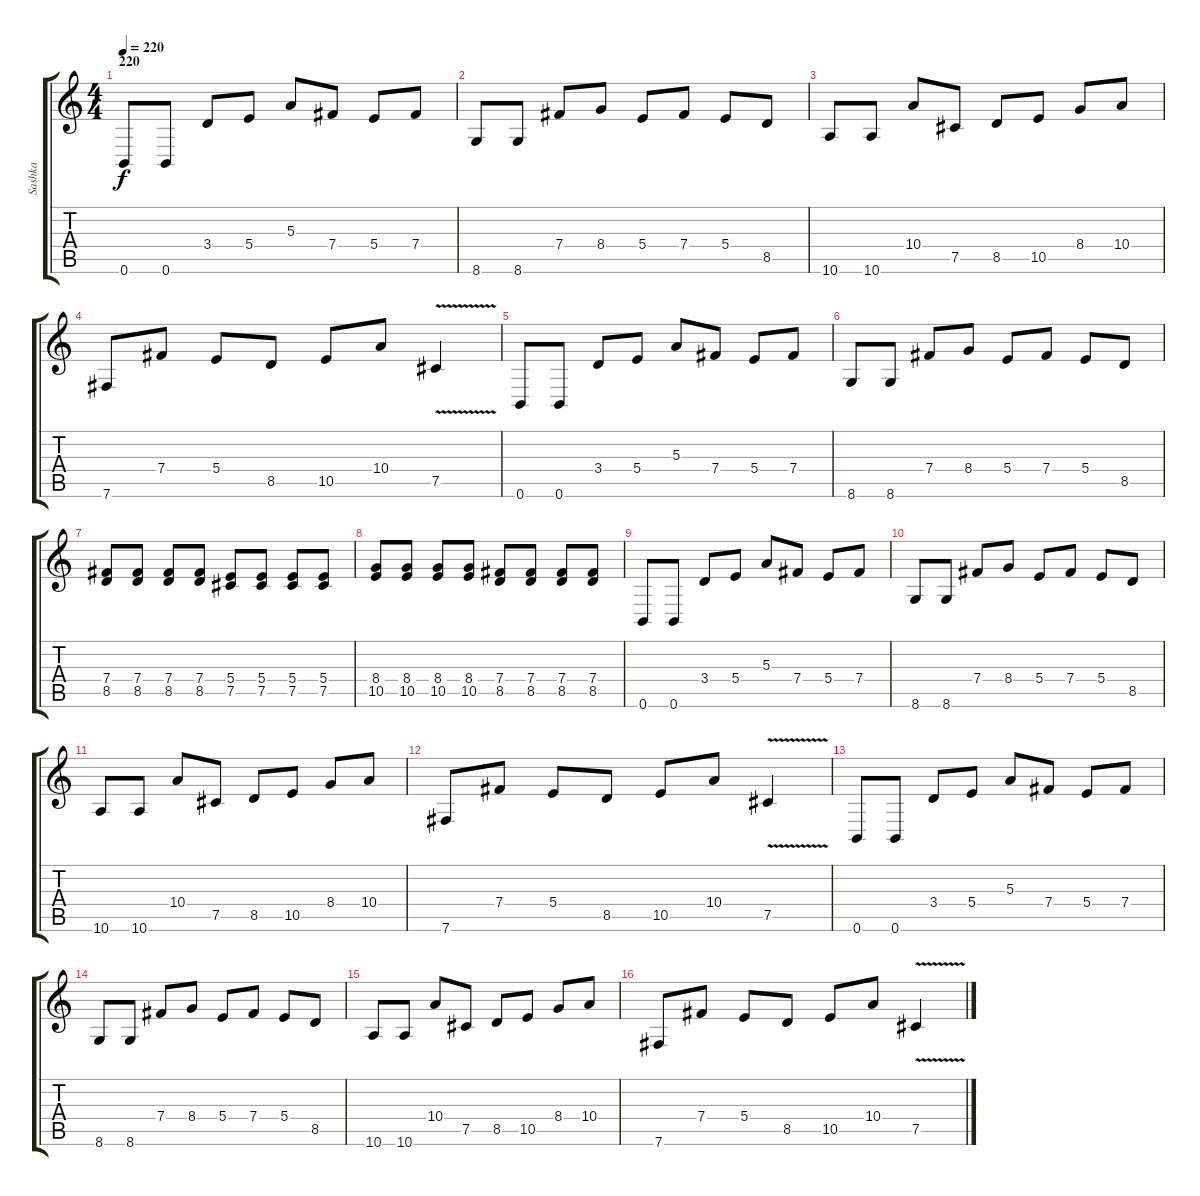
\track ("Sashka" "Sashka") {instrument distortionguitar}
\staff {score tabs}
\tuning (Db4 Ab3 E3 B2 Gb2 B1) {hide}
\ts (4 4)
\section ("" "220")
\tempo 220
\clef g2
\ks c
0.6.8{dy f} 0.6.8 3.4.8 5.4.8 5.3.8 7.4.8 5.4.8 7.4.8 |
8.6.8 8.6.8 7.4.8 8.4.8 5.4.8 7.4.8 5.4.8 8.5.8 |
10.6.8 10.6.8 10.4.8 7.5.8 8.5.8 10.5.8 8.4.8 10.4.8 |
7.6.8 7.4.8 5.4.8 8.5.8 10.5.8 10.4.8 7.5{v}.4 |
0.6.8 0.6.8 3.4.8 5.4.8 5.3.8 7.4.8 5.4.8 7.4.8 |
8.6.8 8.6.8 7.4.8 8.4.8 5.4.8 7.4.8 5.4.8 8.5.8 |
(7.4 8.5).8 (7.4 8.5).8 (7.4 8.5).8 (7.4 8.5).8 (5.4 7.5).8 (5.4 7.5).8 (5.4 7.5).8 (5.4 7.5).8 |
(8.4 10.5).8 (8.4 10.5).8 (8.4 10.5).8 (8.4 10.5).8 (7.4 8.5).8 (7.4 8.5).8 (7.4 8.5).8 (7.4 8.5).8 |
0.6.8 0.6.8 3.4.8 5.4.8 5.3.8 7.4.8 5.4.8 7.4.8 |
8.6.8 8.6.8 7.4.8 8.4.8 5.4.8 7.4.8 5.4.8 8.5.8 |
10.6.8 10.6.8 10.4.8 7.5.8 8.5.8 10.5.8 8.4.8 10.4.8 |
7.6.8 7.4.8 5.4.8 8.5.8 10.5.8 10.4.8 7.5{v}.4 |
0.6.8 0.6.8 3.4.8 5.4.8 5.3.8 7.4.8 5.4.8 7.4.8 |
8.6.8 8.6.8 7.4.8 8.4.8 5.4.8 7.4.8 5.4.8 8.5.8 |
10.6.8 10.6.8 10.4.8 7.5.8 8.5.8 10.5.8 8.4.8 10.4.8 |
7.6.8 7.4.8 5.4.8 8.5.8 10.5.8 10.4.8 7.5{v}.4
